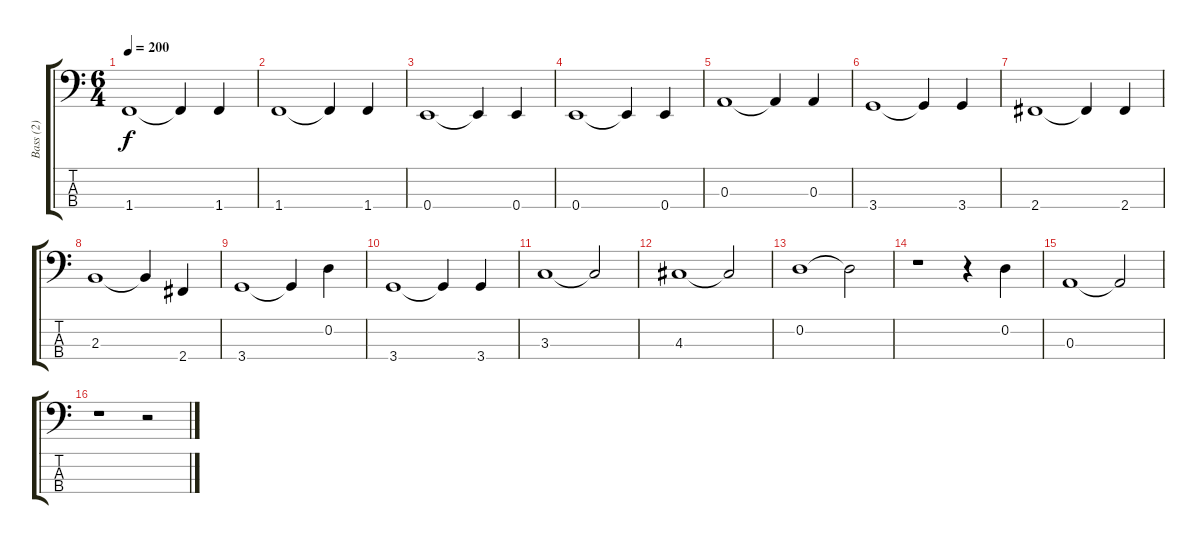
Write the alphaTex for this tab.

\track ("Bass (2)" "Bass (2)") {instrument acousticbass}
\staff {score tabs}
\tuning (G2 D2 A1 E1) {hide}
\ts (6 4)
\tempo 200
\clef f4
\ks c
1.4.1{dy f} 1.4{t}.4 1.4.4 |
1.4.1 1.4{t}.4 1.4.4 |
0.4.1 0.4{t}.4 0.4.4 |
0.4.1 0.4{t}.4 0.4.4 |
0.3.1 0.3{t}.4 0.3.4 |
3.4.1 3.4{t}.4 3.4.4 |
2.4.1 2.4{t}.4 2.4.4 |
2.3.1 2.3{t}.4 2.4.4 |
3.4.1 3.4{t}.4 0.2.4 |
3.4.1 3.4{t}.4 3.4.4 |
3.3.1 3.3{t}.2 |
4.3.1 4.3{t}.2 |
0.2.1 0.2{t}.2 |
r.1 r.4 0.2.4 |
0.3.1 0.3{t}.2 |
r.1 r.2
